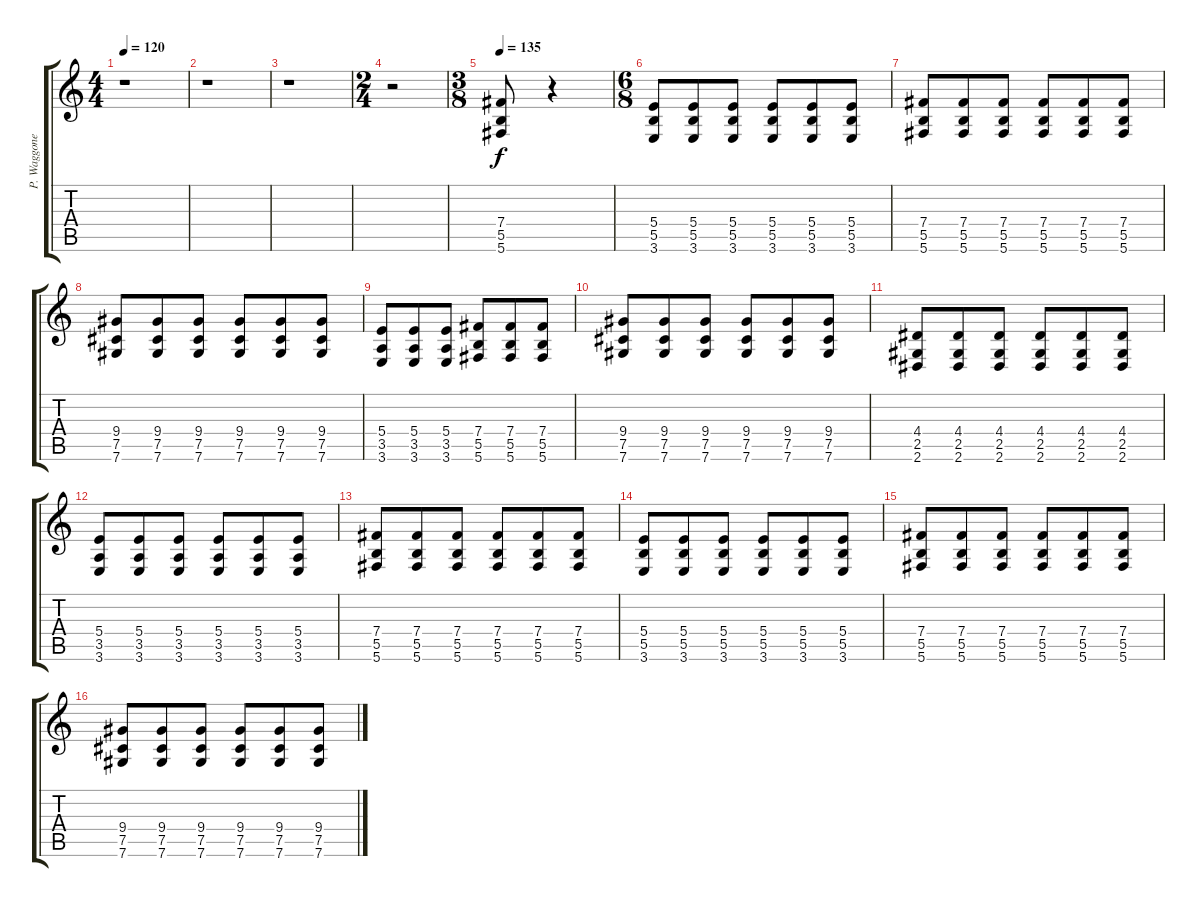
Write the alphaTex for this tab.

\track ("P. Waggoner Gtr." "P. Waggone") {instrument distortionguitar}
\staff {score tabs}
\tuning (Db4 Ab3 E3 B2 Gb2 Db2) {hide}
\ts (4 4)
\tempo 120
\clef g2
\ks c
r.1{dy f} |
r.1 |
r.1 |
\ts (2 4)
r.2 |
\ts (3 8)
\tempo 135
(7.4 5.5 5.6).8 r.4 |
\ts (6 8)
(5.4 5.5 3.6).8 (5.4 5.5 3.6).8 (5.4 5.5 3.6).8 (5.4 5.5 3.6).8 (5.4 5.5 3.6).8 (5.4 5.5 3.6).8 |
(7.4 5.5 5.6).8 (7.4 5.5 5.6).8 (7.4 5.5 5.6).8 (7.4 5.5 5.6).8 (7.4 5.5 5.6).8 (7.4 5.5 5.6).8 |
(9.4 7.5 7.6).8 (9.4 7.5 7.6).8 (9.4 7.5 7.6).8 (9.4 7.5 7.6).8 (9.4 7.5 7.6).8 (9.4 7.5 7.6).8 |
(5.4 3.5 3.6).8 (5.4 3.5 3.6).8 (5.4 3.5 3.6).8 (7.4 5.5 5.6).8 (7.4 5.5 5.6).8 (7.4 5.5 5.6).8 |
(9.4 7.5 7.6).8 (9.4 7.5 7.6).8 (9.4 7.5 7.6).8 (9.4 7.5 7.6).8 (9.4 7.5 7.6).8 (9.4 7.5 7.6).8 |
(4.4 2.5 2.6).8 (4.4 2.5 2.6).8 (4.4 2.5 2.6).8 (4.4 2.5 2.6).8 (4.4 2.5 2.6).8 (4.4 2.5 2.6).8 |
(5.4 3.5 3.6).8 (5.4 3.5 3.6).8 (5.4 3.5 3.6).8 (5.4 3.5 3.6).8 (5.4 3.5 3.6).8 (5.4 3.5 3.6).8 |
(7.4 5.5 5.6).8 (7.4 5.5 5.6).8 (7.4 5.5 5.6).8 (7.4 5.5 5.6).8 (7.4 5.5 5.6).8 (7.4 5.5 5.6).8 |
(5.4 5.5 3.6).8 (5.4 5.5 3.6).8 (5.4 5.5 3.6).8 (5.4 5.5 3.6).8 (5.4 5.5 3.6).8 (5.4 5.5 3.6).8 |
(7.4 5.5 5.6).8 (7.4 5.5 5.6).8 (7.4 5.5 5.6).8 (7.4 5.5 5.6).8 (7.4 5.5 5.6).8 (7.4 5.5 5.6).8 |
(9.4 7.5 7.6).8 (9.4 7.5 7.6).8 (9.4 7.5 7.6).8 (9.4 7.5 7.6).8 (9.4 7.5 7.6).8 (9.4 7.5 7.6).8
